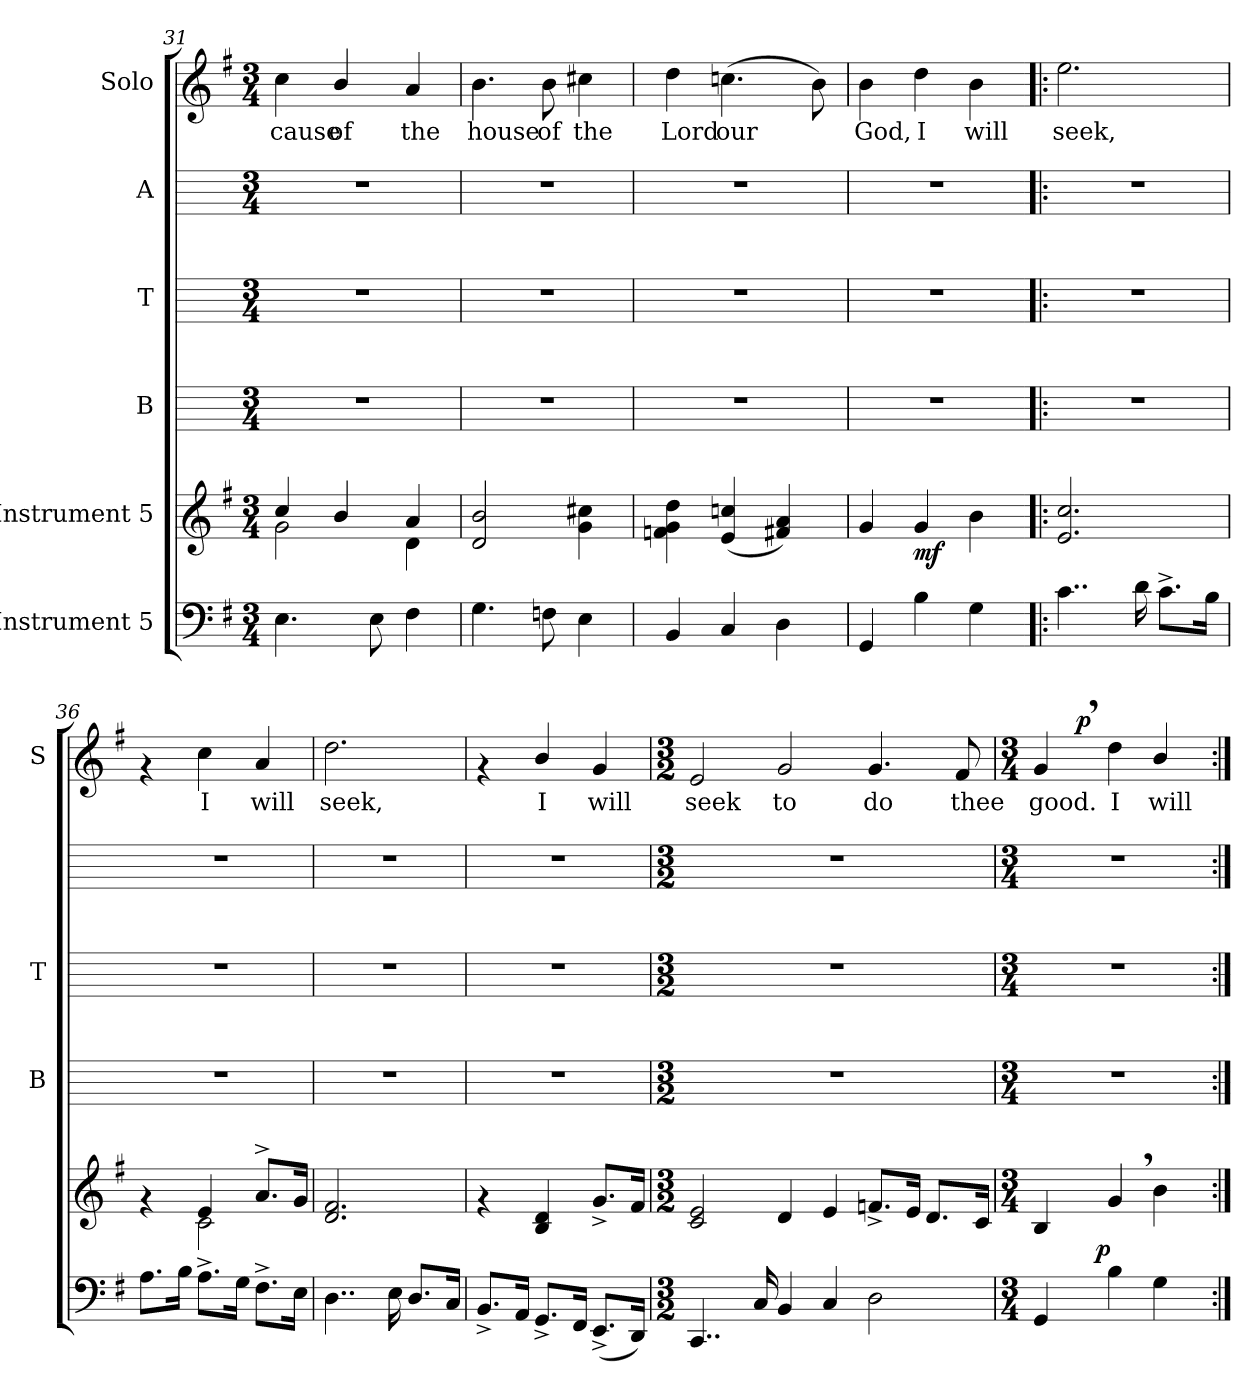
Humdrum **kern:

**kern	**dynam	**kern	**dynam	**kern	**kern	**kern	**kern	**text	**dynam
*part6	*part6	*part5	*part5	*part4	*part3	*part2	*part1	*part1	*part1
*staff6	*staff6	*staff5	*staff5	*staff4	*staff3	*staff2	*staff1	*staff1	*staff1
*I"Instrument 5	*	*I"Instrument 5	*	*I"B	*I"T	*I"A	*I"Solo	*	*
*	*	*	*	*I'B	*I'T	*	*I'S	*	*
*clefF4	*	*clefG2	*	*	*	*	*clefG2	*	*
*k[f#]	*	*k[f#]	*	*k[]	*k[]	*k[]	*k[f#]	*	*
*G:	*	*G:	*	*C:	*C:	*C:	*G:	*	*
*M3/4	*	*M3/4	*	*M3/4	*M3/4	*M3/4	*M3/4	*	*
=31	=31	=31	=31	=31	=31	=31	=31	=31	=31
*	*	*^	*	*	*	*	*	*	*
!	!	!	!	!	!	!	!	!	!LO:LY:b:cj	!
4.E\	.	4cc/	2g\	.	2.r	2.r	2.r	4cc\	-cause	.
!	!	!	!	!	!	!	!	!	!LO:LY:b:cj	!
.	.	4b/	.	.	.	.	.	4b/	of	.
8E\	.	.	.	.	.	.	.	.	.	.
!	!	!	!	!	!	!	!	!	!LO:LY:b:cj	!
4F#\	.	4a/	4d\	.	.	.	.	4a/	the	.
=32	=32	=32	=32	=32	=32	=32	=32	=32	=32	=32
!	!	!	!	!	!	!	!	!	!LO:LY:b:cj	!
*	*	*v	*v	*	*	*	*	*	*	*
4.G\	.	2d/ 2b/	.	2.r	2.r	2.r	4.b\	house	.
!	!	!	!	!	!	!	!	!LO:LY:b:cj	!
8Fn\	.	.	.	.	.	.	8b\	of	.
!	!	!	!	!	!	!	!	!LO:LY:b:cj	!
4E\	.	4g\ 4cc#X\	.	.	.	.	4cc#X\	the	.
=33	=33	=33	=33	=33	=33	=33	=33	=33	=33
!	!	!	!	!	!	!	!	!LO:LY:b:cj	!
4BB/	.	4g\ 4fn\ 4dd\	.	2.r	2.r	2.r	4dd\	Lord	.
!	!	!	!	!	!	!	!	!LO:LY:b:cj	!
4C/	.	(>4e/ 4ccn/	.	.	.	.	(>4.ccn\	our	.
4D\	.	4a/ 4f#X/)	.	.	.	.	.	.	.
!	!	!	!	!	!	!	!	!LO:LY:b:cj	!
.	.	.	.	.	.	.	8b\)	.	.
=34	=34	=34	=34	=34	=34	=34	=34	=34	=34
!	!	!	!	!	!	!	!	!LO:LY:b:cj	!
4GG/	.	4g/	.	2.r	2.r	2.r	4b\	God,	.
!	!	!	!LO:DY:b	!	!	!	!	!LO:LY:b:cj	!
4B\	.	4g/	mf	.	.	.	4dd\	I	.
!	!	!	!	!	!	!	!	!LO:LY:b:cj	!
4G\	.	4b\	.	.	.	.	4b\	will	.
=35!|:	=35!|:	=35!|:	=35!|:	=35!|:	=35!|:	=35!|:	=35!|:	=35!|:	=35!|:
!	!	!	!	!	!	!	!	!LO:LY:b:cj	!
4..c\	.	2.e/ 2.cc/	.	2.r	2.r	2.r	2.ee\	seek,	.
16d\	.	.	.	.	.	.	.	.	.
8.c^<\L	.	.	.	.	.	.	.	.	.
16B\J	.	.	.	.	.	.	.	.	.
=36	=36	=36	=36	=36	=36	=36	=36	=36	=36
*	*	*^	*	*	*	*	*	*	*
8.A\L	.	4rf	4ryy	.	2.r	2.r	2.r	4rf	.	.
16B\J	.	.	.	.	.	.	.	.	.	.
!	!	!	!	!	!	!	!	!	!LO:LY:b:cj	!
8.A^<\L	.	4e/	2c\	.	.	.	.	4cc\	I	.
16G\J	.	.	.	.	.	.	.	.	.	.
!	!	!	!	!	!	!	!	!	!LO:LY:b:cj	!
8.F#^<\L	.	8.a^>/L	.	.	.	.	.	4a/	will	.
16E\J	.	16g/J	.	.	.	.	.	.	.	.
*	*	*v	*v	*	*	*	*	*	*	*
=37	=37	=37	=37	=37	=37	=37	=37	=37	=37
!	!	!	!	!	!	!	!	!LO:LY:b:cj	!
4..D\	.	2.d/ 2.f#/	.	2.r	2.r	2.r	2.dd\	seek,	.
16E\	.	.	.	.	.	.	.	.	.
8.D/L	.	.	.	.	.	.	.	.	.
16C/J	.	.	.	.	.	.	.	.	.
!!LO:LB:g=z
=38	=38	=38	=38	=38	=38	=38	=38	=38	=38
8.BB^>/L	.	4rf	.	2.r	2.r	2.r	4rf	.	.
16AA/J	.	.	.	.	.	.	.	.	.
!	!	!	!	!	!	!	!	!LO:LY:b:cj	!
8.GG^>/L	.	4B/ 4d/	.	.	.	.	4b/	I	.
16FF#/J	.	.	.	.	.	.	.	.	.
!	!	!	!	!	!	!	!	!LO:LY:b:cj	!
(<8.EE^>/L	.	8.g^>/L	.	.	.	.	4g/	will	.
16DD/J)	.	16f#/J	.	.	.	.	.	.	.
=39	=39	=39	=39	=39	=39	=39	=39	=39	=39
*M3/2	*	*M3/2	*	*M3/2	*M3/2	*M3/2	*M3/2	*	*
!	!	!	!	!	!	!	!	!LO:LY:b:cj	!
4..CC/	.	2c/ 2e/	.	1.r	1.r	1.r	2e/	seek	.
16C/	.	.	.	.	.	.	.	.	.
!	!	!	!	!	!	!	!	!LO:LY:b:cj	!
4BB/	.	4d/	.	.	.	.	2g/	to	.
4C/	.	4e/	.	.	.	.	.	.	.
!	!	!	!	!	!	!	!	!LO:LY:b:cj	!
2D\	.	8.fn^>/L	.	.	.	.	4.g/	do	.
.	.	16e/J	.	.	.	.	.	.	.
.	.	8.d/L	.	.	.	.	.	.	.
!	!	!	!	!	!	!	!	!LO:LY:b:cj	!
.	.	.	.	.	.	.	8f#/	thee	.
.	.	16c/J	.	.	.	.	.	.	.
=40	=40	=40	=40	=40	=40	=40	=40	=40	=40
*M3/4	*	*M3/4	*	*M3/4	*M3/4	*M3/4	*M3/4	*	*
!	!	!	!	!	!	!	!	!LO:LY:b:cj	!
*^	*	*	*	*	*	*	*^	*	*
4GG/	8..ryy	.	4B/	.	2.r	2.r	2.r	4g,>/	8ryy	good.	.
.	.	.	.	.	.	.	.	.	32ryy	.	.
!	!	!	!	!	!	!	!	!	!	!	!LO:DY:b
.	.	.	.	.	.	.	.	.	2ryy	.	p
!	!	!LO:DY:a	!	!	!	!	!	!	!	!	!
.	2ryy	p	.	.	.	.	.	.	.	.	.
!	!	!	!	!	!	!	!	!	!	!LO:LY:b:cj	!
4B\	.	.	4g,>/	.	.	.	.	4dd\	.	I	.
!	!	!	!	!	!	!	!	!	!	!LO:LY:b:cj	!
4G\	.	.	4b\	.	.	.	.	4b/	.	will	.
.	.	.	.	.	.	.	.	.	16.ryy	.	.
.	32ryy	.	.	.	.	.	.	.	.	.	.
*v	*v	*	*	*	*	*	*	*v	*v	*	*
=:|!	=:|!	=:|!	=:|!	=:|!	=:|!	=:|!	=:|!	=:|!	=:|!
*-	*-	*-	*-	*-	*-	*-	*-	*-	*-
